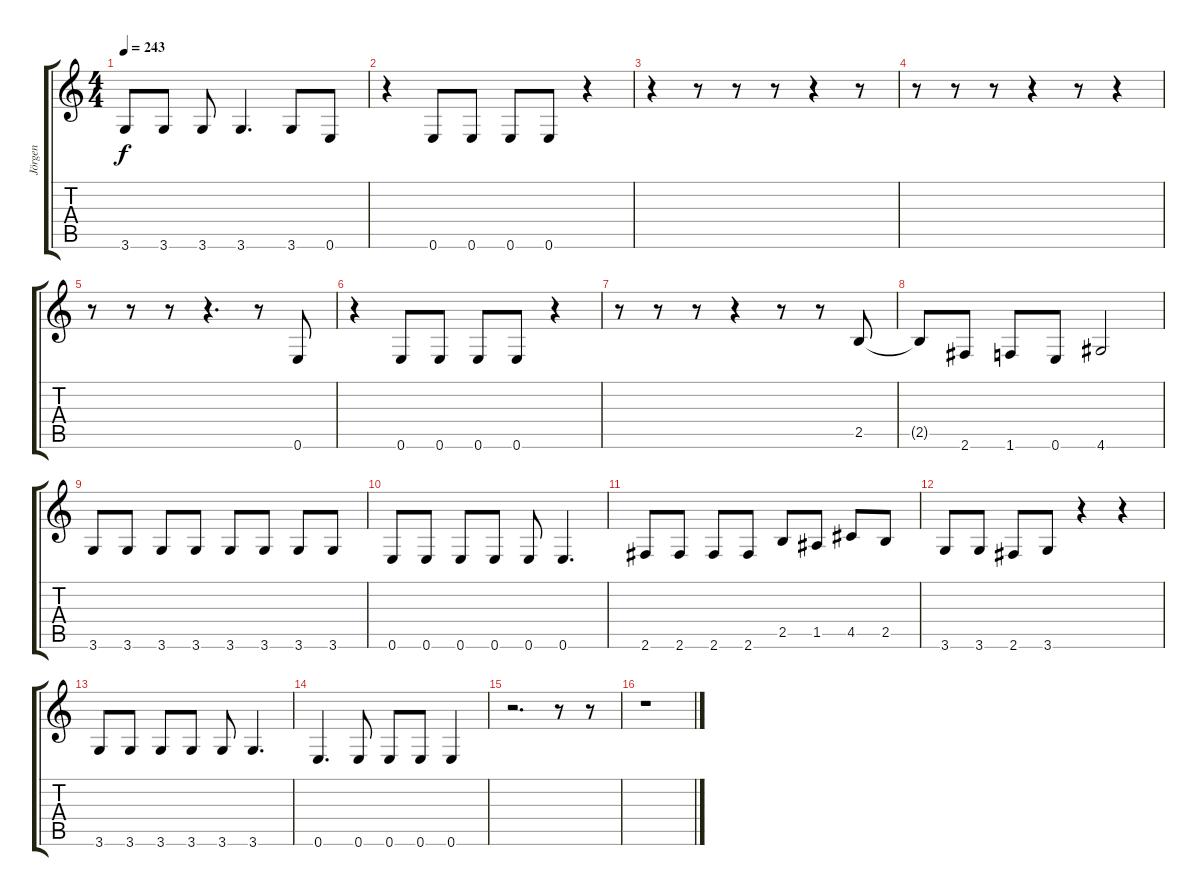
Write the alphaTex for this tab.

\track ("Jörgen" "Jörgen") {instrument electricbasspick}
\staff {score tabs}
\tuning (E4 B3 G3 D3 A2 E2) {hide}
\ts (4 4)
\tempo 243
\clef g2
\ks c
3.6.8{dy f} 3.6.8 3.6.8 3.6.4{d} 3.6.8 0.6.8 |
r.4 0.6.8 0.6.8 0.6.8 0.6.8 r.4 |
r.4 r.8 r.8 r.8 r.4 r.8 |
r.8 r.8 r.8 r.4 r.8 r.4 |
r.8 r.8 r.8 r.4{d} r.8 0.6.8 |
r.4 0.6.8 0.6.8 0.6.8 0.6.8 r.4 |
r.8 r.8 r.8 r.4 r.8 r.8 2.5.8 |
2.5{t}.8 2.6.8 1.6.8 0.6.8 4.6.2 |
3.6.8 3.6.8 3.6.8 3.6.8 3.6.8 3.6.8 3.6.8 3.6.8 |
0.6.8 0.6.8 0.6.8 0.6.8 0.6.8 0.6.4{d} |
2.6.8 2.6.8 2.6.8 2.6.8 2.5.8 1.5.8 4.5.8 2.5.8 |
3.6.8 3.6.8 2.6.8 3.6.8 r.4 r.4 |
3.6.8 3.6.8 3.6.8 3.6.8 3.6.8 3.6.4{d} |
0.6.4{d} 0.6.8 0.6.8 0.6.8 0.6.4 |
r.2{d} r.8 r.8 |
r.1
